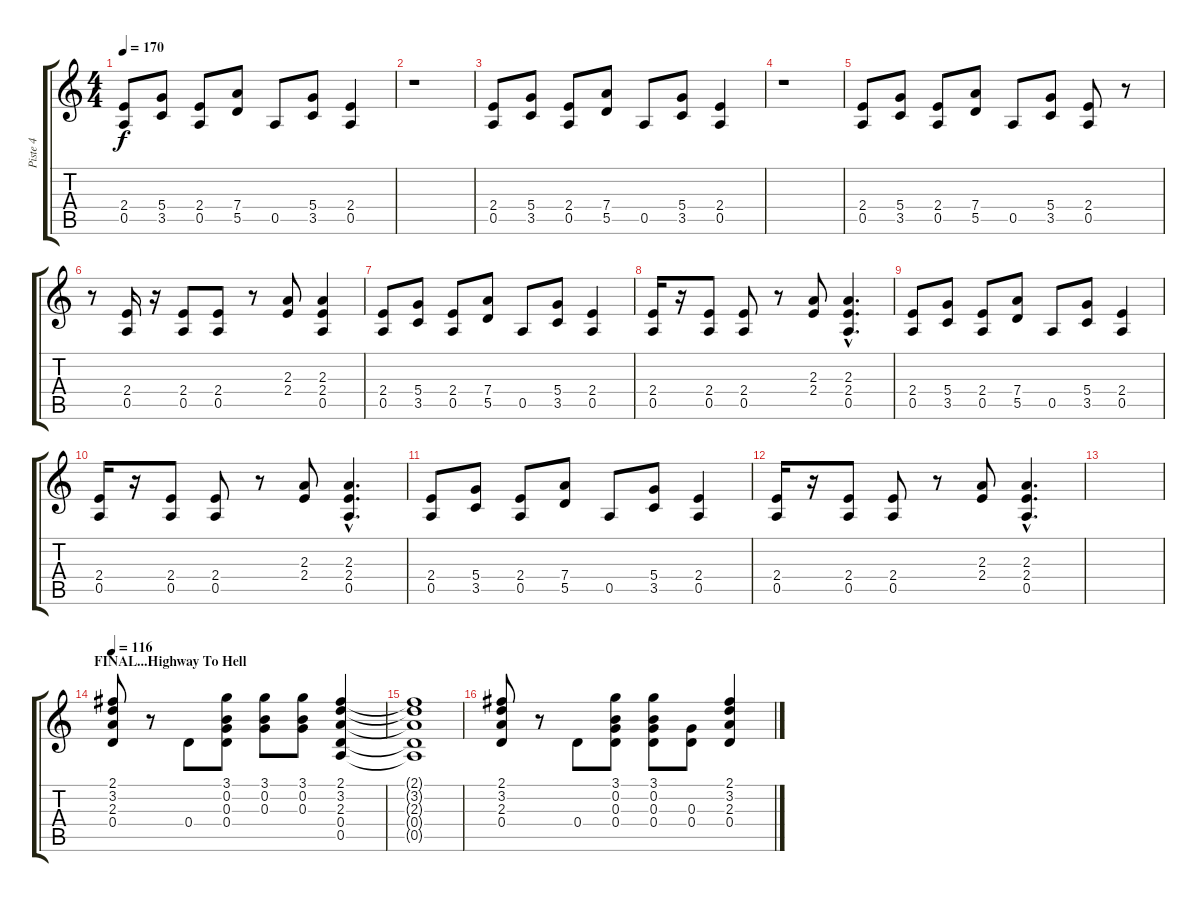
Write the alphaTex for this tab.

\track ("Piste 4" "Piste 4") {instrument distortionguitar}
\staff {score tabs}
\tuning (E4 B3 G3 D3 A2 E2) {hide}
\ts (4 4)
\tempo 170
\clef g2
\ks c
(2.4 0.5).8{dy f} (5.4 3.5).8 (2.4 0.5).8 (7.4 5.5).8 0.5.8 (5.4 3.5).8 (2.4 0.5).4 |
r.1 |
(2.4 0.5).8 (5.4 3.5).8 (2.4 0.5).8 (7.4 5.5).8 0.5.8 (5.4 3.5).8 (2.4 0.5).4 |
r.1 |
(2.4 0.5).8 (5.4 3.5).8 (2.4 0.5).8 (7.4 5.5).8 0.5.8 (5.4 3.5).8 (2.4 0.5).8 r.8 |
r.8 (2.4 0.5).16 r.16 (2.4 0.5).8 (2.4 0.5).8 r.8 (2.3 2.4).8 (2.3 2.4 0.5).4 |
(2.4 0.5).8 (5.4 3.5).8 (2.4 0.5).8 (7.4 5.5).8 0.5.8 (5.4 3.5).8 (2.4 0.5).4 |
(2.4 0.5).16 r.16 (2.4 0.5).8 (2.4 0.5).8 r.8 (2.3 2.4).8 (2.3{hac} 2.4{hac} 0.5{hac}).4{d} |
(2.4 0.5).8 (5.4 3.5).8 (2.4 0.5).8 (7.4 5.5).8 0.5.8 (5.4 3.5).8 (2.4 0.5).4 |
(2.4 0.5).16 r.16 (2.4 0.5).8 (2.4 0.5).8 r.8 (2.3 2.4).8 (2.3{hac} 2.4{hac} 0.5{hac}).4{d} |
(2.4 0.5).8 (5.4 3.5).8 (2.4 0.5).8 (7.4 5.5).8 0.5.8 (5.4 3.5).8 (2.4 0.5).4 |
(2.4 0.5).16 r.16 (2.4 0.5).8 (2.4 0.5).8 r.8 (2.3 2.4).8 (2.3{hac} 2.4{hac} 0.5{hac}).4{d} |
|
\section ("" "FINAL...Highway To Hell")
\tempo 116
(2.1 3.2 2.3 0.4).8 r.8 0.4.8 (3.1 0.2 0.3 0.4).8 (3.1 0.2 0.3).8 (3.1 0.2 0.3).8 (2.1 3.2 2.3 0.4 0.5).4 |
(2.1{t} 3.2{t} 2.3{t} 0.4{t} 0.5{t}).1 |
(2.1 3.2 2.3 0.4).8 r.8 0.4.8 (3.1 0.2 0.3 0.4).8 (3.1 0.2 0.3 0.4).8 (0.3 0.4).8 (2.1 3.2 2.3 0.4).4
